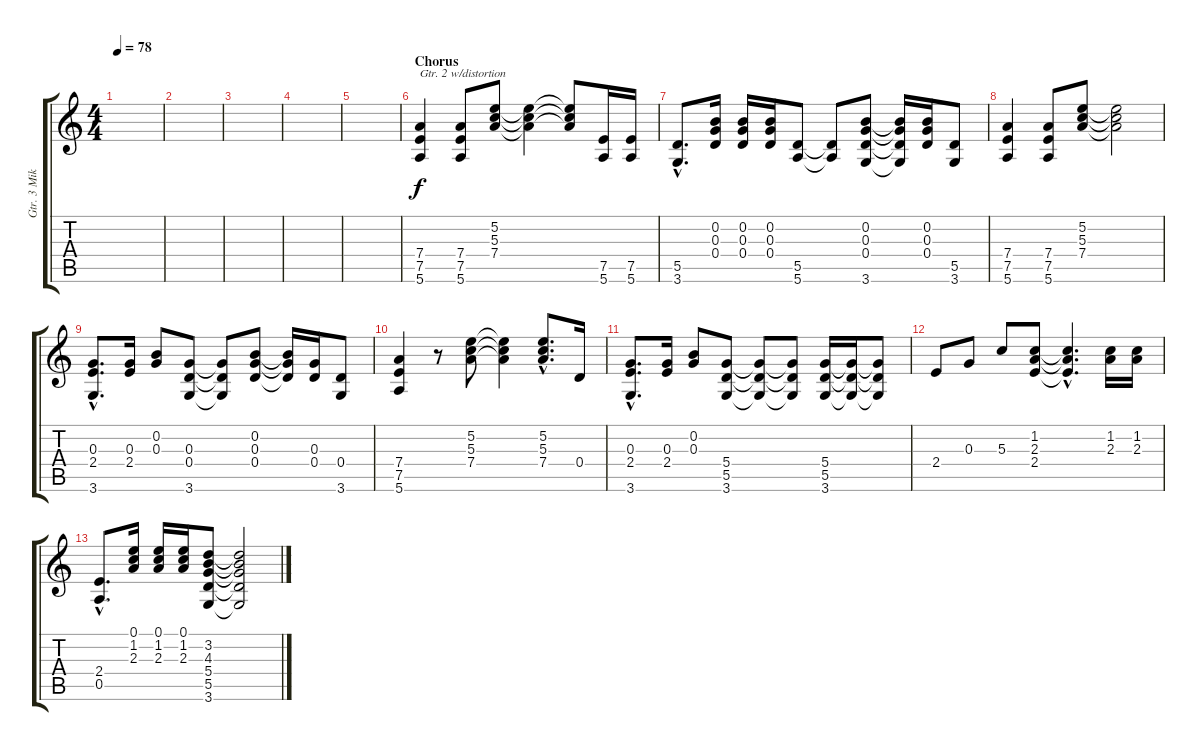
\track ("Gtr. 3 Mike McCready w/dist," "Gtr. 3 Mik") {instrument overdrivenguitar}
\staff {score tabs}
\tuning (E4 B3 G3 D3 A2 E2) {hide}
\ts (4 4)
\tempo 78
\clef g2
\ks c
|
|
|
|
|
\section ("" "Chorus")
(7.4 7.5 5.6).4{txt "Gtr. 2 w/distortion"} (7.4 7.5 5.6).8 (5.2 5.3 7.4).8 (5.2{t} 5.3{t} 7.4{t}).4 (5.2{t} 5.3{t} 7.4{t}).8 (7.5 5.6).16 (7.5 5.6).16 |
(5.5{hac} 3.6{hac}).8{d} (0.2 0.3 0.4).16 (0.2 0.3 0.4).16 (0.2 0.3 0.4).16 (5.5 5.6).8 (5.5{t} 5.6{t}).8 (0.2 0.3 0.4 3.6).8 (0.2{t} 0.3{t} 0.4{t} 3.6{t}).16 (0.2 0.3 0.4).16 (5.5 3.6).8 |
(7.4 7.5 5.6).4 (7.4 7.5 5.6).8 (5.2 5.3 7.4).8 (5.2{t} 5.3{t} 7.4{t}).2 |
(0.3{hac} 2.4{hac} 3.6{hac}).8{d} (0.3 2.4).16 (0.2 0.3).8 (0.3 0.4 3.6).8 (0.3{t} 0.4{t} 3.6{t}).8 (0.2 0.3 0.4).8 (0.2{t} 0.3{t} 0.4{t}).16 (0.3 0.4).16 (0.4 3.6).8 |
(7.4 7.5 5.6).4 r.8 (5.2 5.3 7.4).8 (5.2{t} 5.3{t} 7.4{t}).4 (5.2{hac} 5.3{hac} 7.4{hac}).8{d} 0.4.16 |
(0.3{hac} 2.4{hac} 3.6{hac}).8{d} (0.3 2.4).16 (0.2 0.3).8 (5.4 5.5 3.6).8 (5.4{t} 5.5{t} 3.6{t}).8 (5.4{t} 5.5{t} 3.6{t}).8 (5.4 5.5 3.6).16 (5.4{t} 5.5{t} 3.6{t}).16 (5.4{t} 5.5{t} 3.6{t}).8 |
2.4.8 0.3.8 5.3.8 (1.2 2.3 2.4).8 (1.2{hac t} 2.3{hac t} 2.4{hac t}).4{d} (1.2 2.3).16 (1.2 2.3).16 |
(2.4{hac} 0.5{hac}).8{d} (0.1 1.2 2.3).16 (0.1 1.2 2.3).16 (0.1 1.2 2.3).16 (3.2 4.3 5.4 5.5 3.6).8 (3.2{t} 4.3{t} 5.4{t} 5.5{t} 3.6{t}).2
